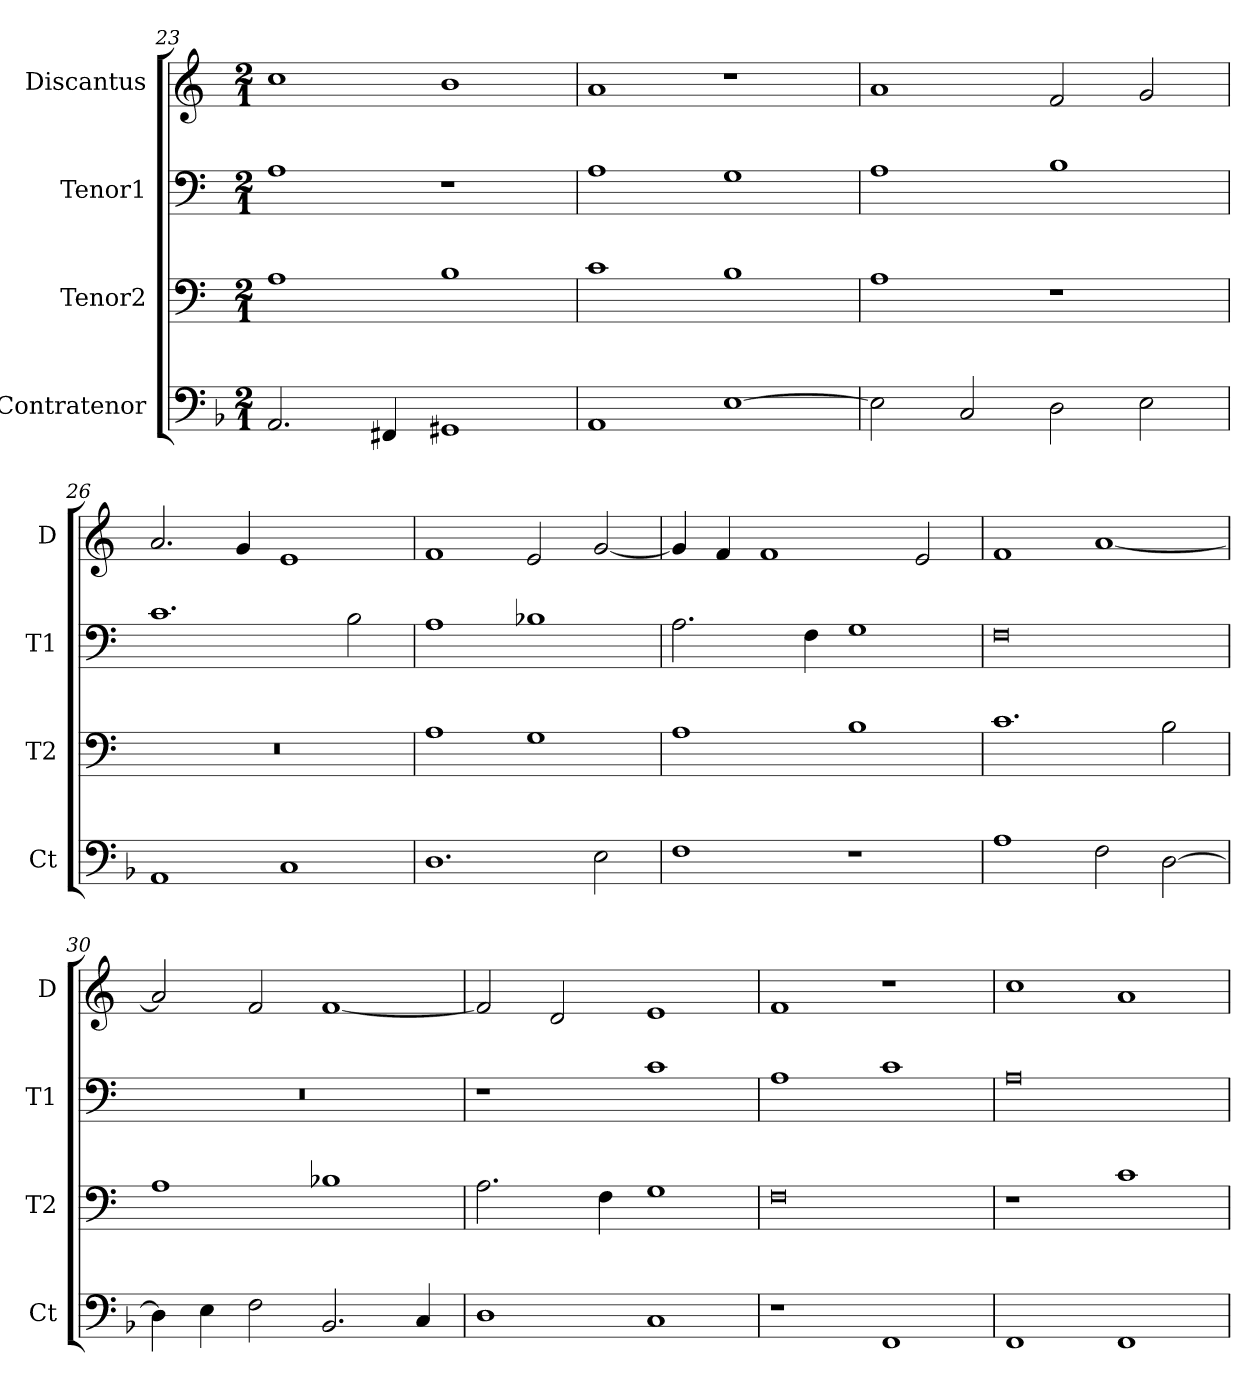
**kern	**kern	**kern	**kern
*part4	*part3	*part2	*part1
*staff4	*staff3	*staff2	*staff1
*I"Contratenor	*I"Tenor2	*I"Tenor1	*I"Discantus
*I'Ct	*I'T2	*I'T1	*I'D
*clefF4	*clefF4	*clefF4	*clefG2
*k[b-]	*k[]	*k[]	*k[]
*M2/1	*M2/1	*M2/1	*M2/1
=23	=23	=23	=23
2.AA	1A	1A	1cc
4FF#X	.	.	.
1GG#X	1B	1r	1b
=24	=24	=24	=24
1AA	1c	1A	1a
[1E	1B	1G	1r
=25	=25	=25	=25
2E]	1A	1A	1a
2C	.	.	.
2D	1r	1B	2f
2E	.	.	2g
=26	=26	=26	=26
1AA	0r	1.c	2.a
.	.	.	4g
1C	.	.	1e
.	.	2B	.
=27	=27	=27	=27
1.D	1A	1A	1f
.	1G	1B-X	2e
2E	.	.	[2g
=28	=28	=28	=28
1F	1A	2.A	4g]
.	.	.	4f
.	.	.	1f
.	.	4F	.
1r	1B	1G	.
.	.	.	2e
=29	=29	=29	=29
1A	1.c	0F	1f
2F	.	.	[1a
[2D	2B	.	.
=30	=30	=30	=30
4D]	1A	0r	2a]
4E	.	.	.
2F	.	.	2f
2.BB-	1B-X	.	[1f
4C	.	.	.
=31	=31	=31	=31
1D	2.A	1r	2f]
.	.	.	2d
.	4F	.	.
1C	1G	1c	1e
=32	=32	=32	=32
1r	0F	1A	1f
1FF	.	1c	1r
=33	=33	=33	=33
1FF	1r	0A	1cc
1FF	1c	.	1a
=	=	=	=
*-	*-	*-	*-
